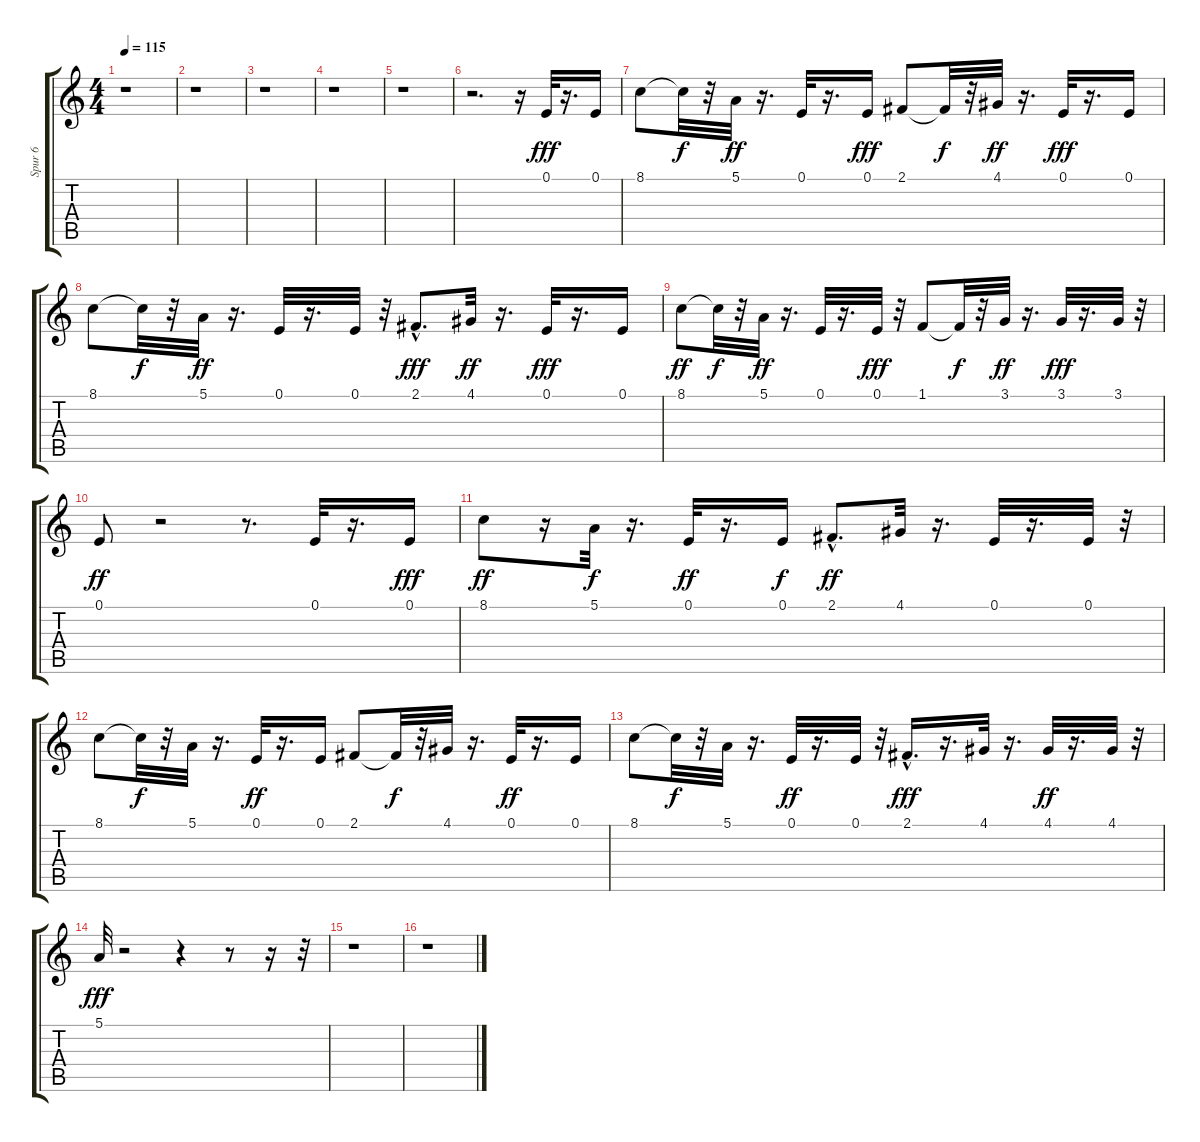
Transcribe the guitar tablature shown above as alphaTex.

\track ("Spur 6" "Spur 6") {instrument trumpet}
\staff {score tabs}
\tuning (E4 B3 G3 D3 A2 E2) {hide}
\ts (4 4)
\tempo 115
\clef g2
\ks c
r.1{dy fff} |
r.1 |
r.1 |
r.1 |
r.1 |
r.2{d} r.16 0.1.32 r.16{d} 0.1.16 |
8.1.8 8.1{t}.32{dy f} r.32 5.1.32{dy ff} r.16{d} 0.1.32 r.16{d} 0.1.16{dy fff} 2.1.8 2.1{t}.32{dy f} r.32 4.1.32{dy ff} r.16{d} 0.1.32{dy fff} r.16{d} 0.1.16 |
8.1.8 8.1{t}.32{dy f} r.32 5.1.32{dy ff} r.16{d} 0.1.32 r.16{d} 0.1.32 r.32 2.1{hac}.8{d dy fff} 4.1.32{dy ff} r.16{d} 0.1.32{dy fff} r.16{d} 0.1.16 |
8.1.8{dy ff} 8.1{t}.32{dy f} r.32 5.1.32{dy ff} r.16{d} 0.1.32 r.16{d} 0.1.32{dy fff} r.32 1.1.8 1.1{t}.32{dy f} r.32 3.1.32{dy ff} r.16{d} 3.1.32{dy fff} r.16{d} 3.1.32 r.32 |
0.1.8{dy ff} r.2 r.8{d} 0.1.32 r.16{d} 0.1.16{dy fff} |
8.1.8{dy ff} r.16 5.1.32{dy f} r.16{d} 0.1.32{dy ff} r.16{d} 0.1.16{dy f} 2.1{hac}.8{d dy ff} 4.1.32 r.16{d} 0.1.32 r.16{d} 0.1.32 r.32 |
8.1.8 8.1{t}.32{dy f} r.32 5.1.32 r.16{d} 0.1.32{dy ff} r.16{d} 0.1.16 2.1.8 2.1{t}.32{dy f} r.32 4.1.32 r.16{d} 0.1.32{dy ff} r.16{d} 0.1.16 |
8.1.8 8.1{t}.32{dy f} r.32 5.1.32 r.16{d} 0.1.32{dy ff} r.16{d} 0.1.32 r.32 2.1{hac}.16{d dy fff} r.16{d} 4.1.32 r.16{d} 4.1.32{dy ff} r.16{d} 4.1.32 r.32 |
5.1.32{dy fff} r.2 r.4 r.8 r.16 r.32 |
r.1 |
r.1
